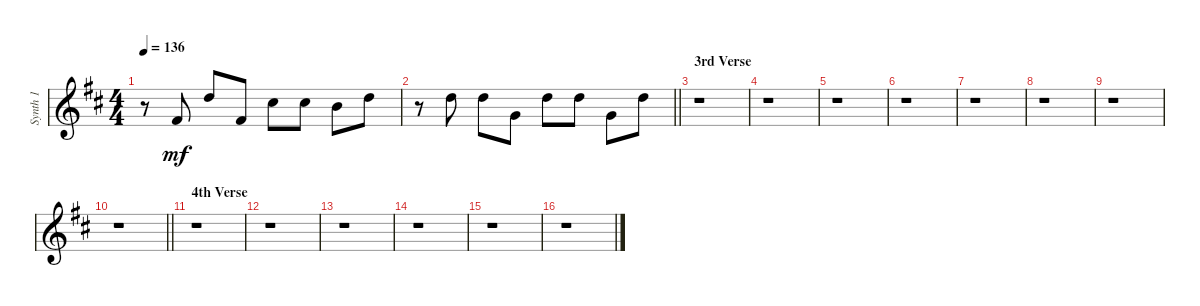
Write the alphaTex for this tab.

\track ("Synth 1" "Synth 1") {instrument xylophone}
\staff {score}
\tuning (E4 B3 G3 D3 A2 E2) {hide}
\ts (4 4)
\tempo 136
\clef g2
\ks bminor
r.8{dy mf} 7.2.8 10.1.8 7.2.8 9.1.8 9.1.8 7.1.8 10.1.8 |
\barLineRight lightlight
r.8 10.1.8 10.1.8 8.2.8 10.1.8 10.1.8 8.2.8 10.1.8 |
\section ("" "3rd Verse")
r.1 |
r.1 |
r.1 |
r.1 |
r.1 |
r.1 |
r.1 |
\barLineRight lightlight
r.1 |
\section ("" "4th Verse")
r.1 |
r.1 |
r.1 |
r.1 |
r.1 |
r.1
